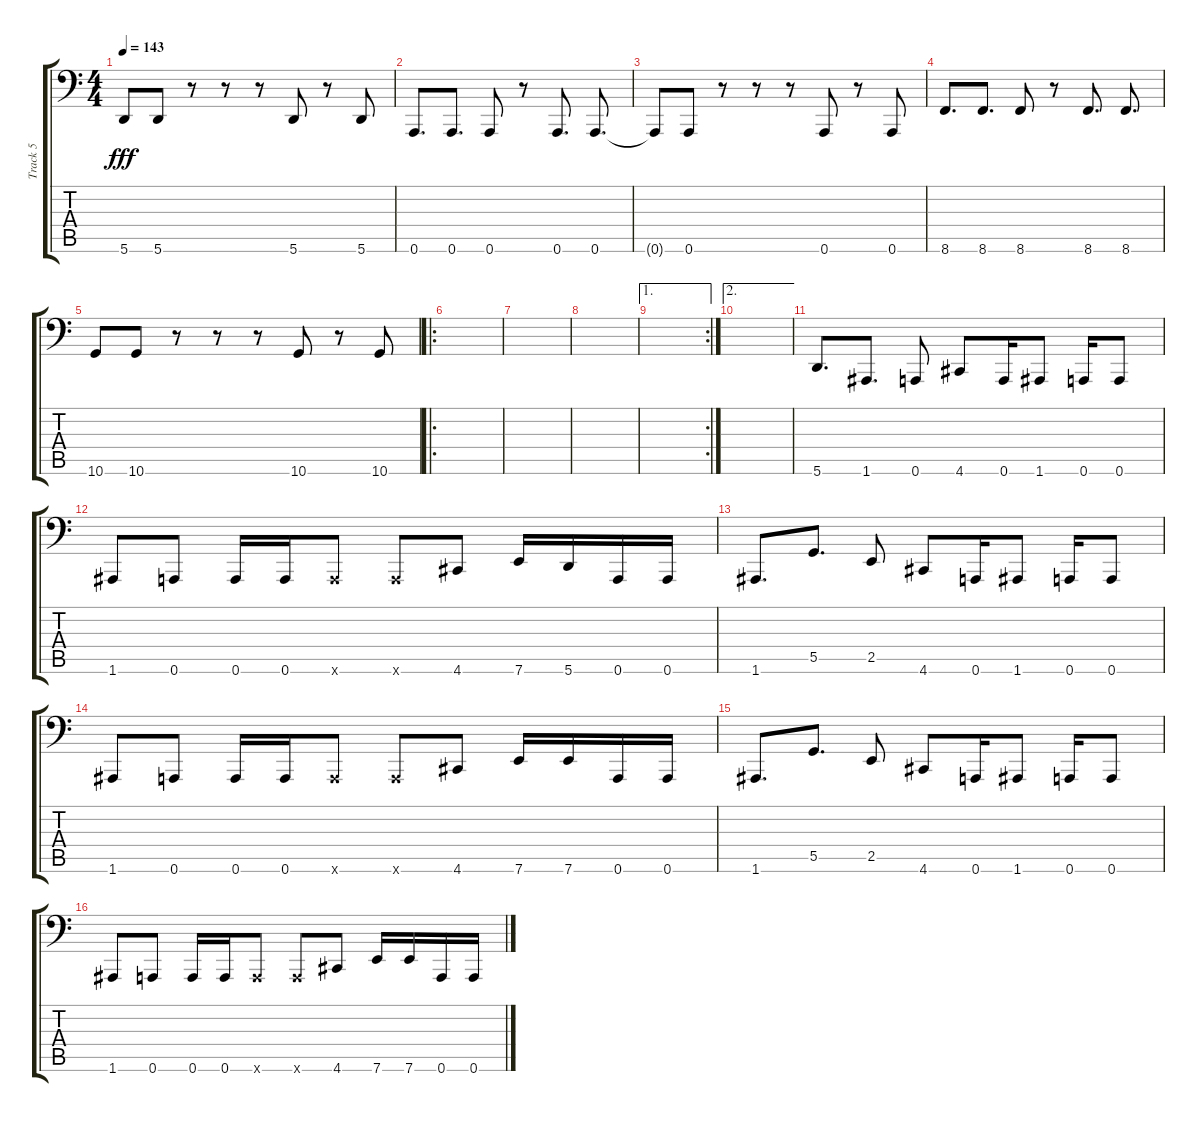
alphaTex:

\track ("Track 5" "Track 5") {instrument slapbass1}
\staff {score tabs}
\tuning (A2 E2 C2 G1 D1 A0) {hide}
\ts (4 4)
\tempo 143
\clef f4
\ks c
5.6.8{dy fff} 5.6.8 r.8 r.8 r.8 5.6.8 r.8 5.6.8 |
0.6.8{d} 0.6.8{d} 0.6.8 r.8 0.6.8{d} 0.6.8{d} |
0.6{t}.8 0.6.8 r.8 r.8 r.8 0.6.8 r.8 0.6.8 |
8.6.8{d} 8.6.8{d} 8.6.8 r.8 8.6.8{d} 8.6.8{d} |
10.6.8 10.6.8 r.8 r.8 r.8 10.6.8 r.8 10.6.8 |
\ro
|
|
|
\ae 1
\rc 2
|
\ae 2
|
5.6.8{d} 1.6.8{d} 0.6.8 4.6.8 0.6.16 1.6.8 0.6.16 0.6.8 |
1.6.8 0.6.8 0.6.16 0.6.16 0.6{x}.8 0.6{x}.8 4.6.8 7.6.16 5.6.16 0.6.16 0.6.16 |
1.6.8{d} 5.5.8{d} 2.5.8 4.6.8 0.6.16 1.6.8 0.6.16 0.6.8 |
1.6.8 0.6.8 0.6.16 0.6.16 0.6{x}.8 0.6{x}.8 4.6.8 7.6.16 7.6.16 0.6.16 0.6.16 |
1.6.8{d} 5.5.8{d} 2.5.8 4.6.8 0.6.16 1.6.8 0.6.16 0.6.8 |
1.6.8 0.6.8 0.6.16 0.6.16 0.6{x}.8 0.6{x}.8 4.6.8 7.6.16 7.6.16 0.6.16 0.6.16
